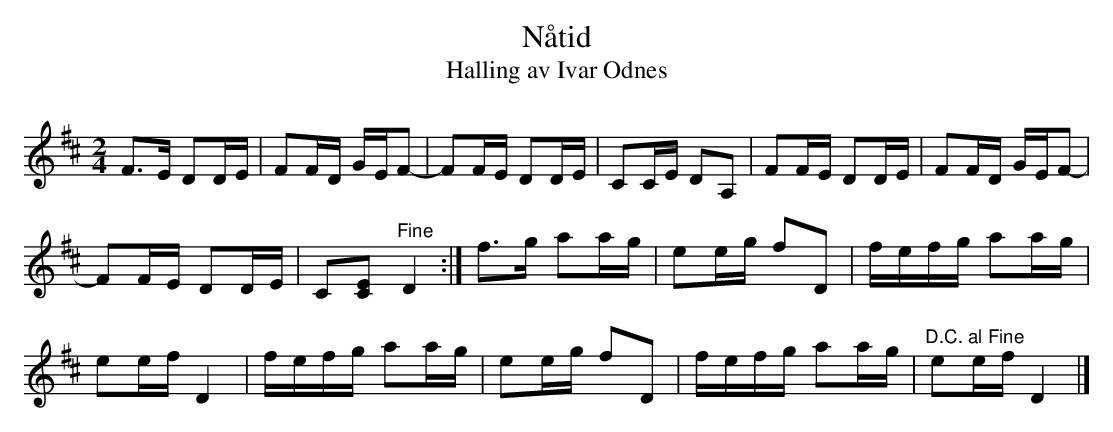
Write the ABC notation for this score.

X:1
T:Nåtid
T:Halling av Ivar Odnes
M:2/4
L:1/16
K:D
F2>E2 D2DE | F2FD GEF2- | F2FE D2DE | C2CE D2A,2 | F2FE D2DE | F2FD GEF2- |
F2FE D2DE | C2[C2E2] "^Fine" D4  :| f2>g2 a2ag | e2eg f2D2 | fefg a2ag |
e2ef D4 | fefg a2ag | e2eg f2D2 | fefg a2ag |  "^D.C. al Fine"  e2ef D4 |]
